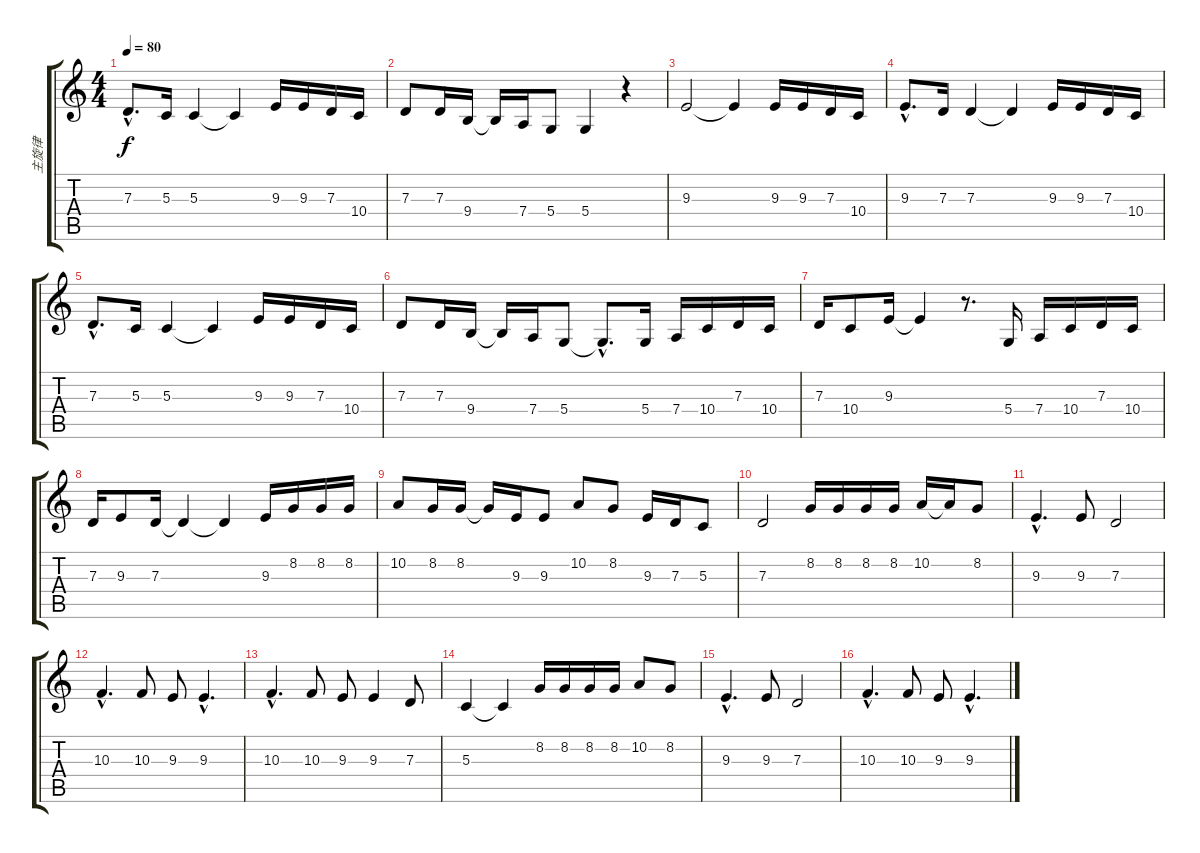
\track ("主旋律" "主旋律") {instrument bassoon}
\staff {score tabs}
\tuning (E4 B3 G3 D3 A2 E2) {hide}
\ts (4 4)
\tempo 80
\clef g2
\ks c
7.3{hac}.8{d dy f} 5.3.16 5.3.4 5.3{t}.4 9.3.16 9.3.16 7.3.16 10.4.16 |
7.3.8 7.3.16 9.4.16 9.4{t}.16 7.4.16 5.4.8 5.4.4 r.4 |
9.3.2 9.3{t}.4 9.3.16 9.3.16 7.3.16 10.4.16 |
9.3{hac}.8{d} 7.3.16 7.3.4 7.3{t}.4 9.3.16 9.3.16 7.3.16 10.4.16 |
7.3{hac}.8{d} 5.3.16 5.3.4 5.3{t}.4 9.3.16 9.3.16 7.3.16 10.4.16 |
7.3.8 7.3.16 9.4.16 9.4{t}.16 7.4.16 5.4.8 5.4{hac t}.8{d} 5.4.16 7.4.16 10.4.16 7.3.16 10.4.16 |
7.3.16 10.4.8 9.3.16 9.3{t}.4 r.8{d} 5.4.16 7.4.16 10.4.16 7.3.16 10.4.16 |
7.3.16 9.3.8 7.3.16 7.3{t}.4 7.3{t}.4 9.3.16 8.2.16 8.2.16 8.2.16 |
10.2.8 8.2.16 8.2.16 8.2{t}.16 9.3.16 9.3.8 10.2.8 8.2.8 9.3.16 7.3.16 5.3.8 |
7.3.2 8.2.16 8.2.16 8.2.16 8.2.16 10.2.16 10.2{t}.16 8.2.8 |
9.3{hac}.4{d} 9.3.8 7.3.2 |
10.3{hac}.4{d} 10.3.8 9.3.8 9.3{hac}.4{d} |
10.3{hac}.4{d} 10.3.8 9.3.8 9.3.4 7.3.8 |
5.3.4 5.3{t}.4 8.2.16 8.2.16 8.2.16 8.2.16 10.2.8 8.2.8 |
9.3{hac}.4{d} 9.3.8 7.3.2 |
10.3{hac}.4{d} 10.3.8 9.3.8 9.3{hac}.4{d}
